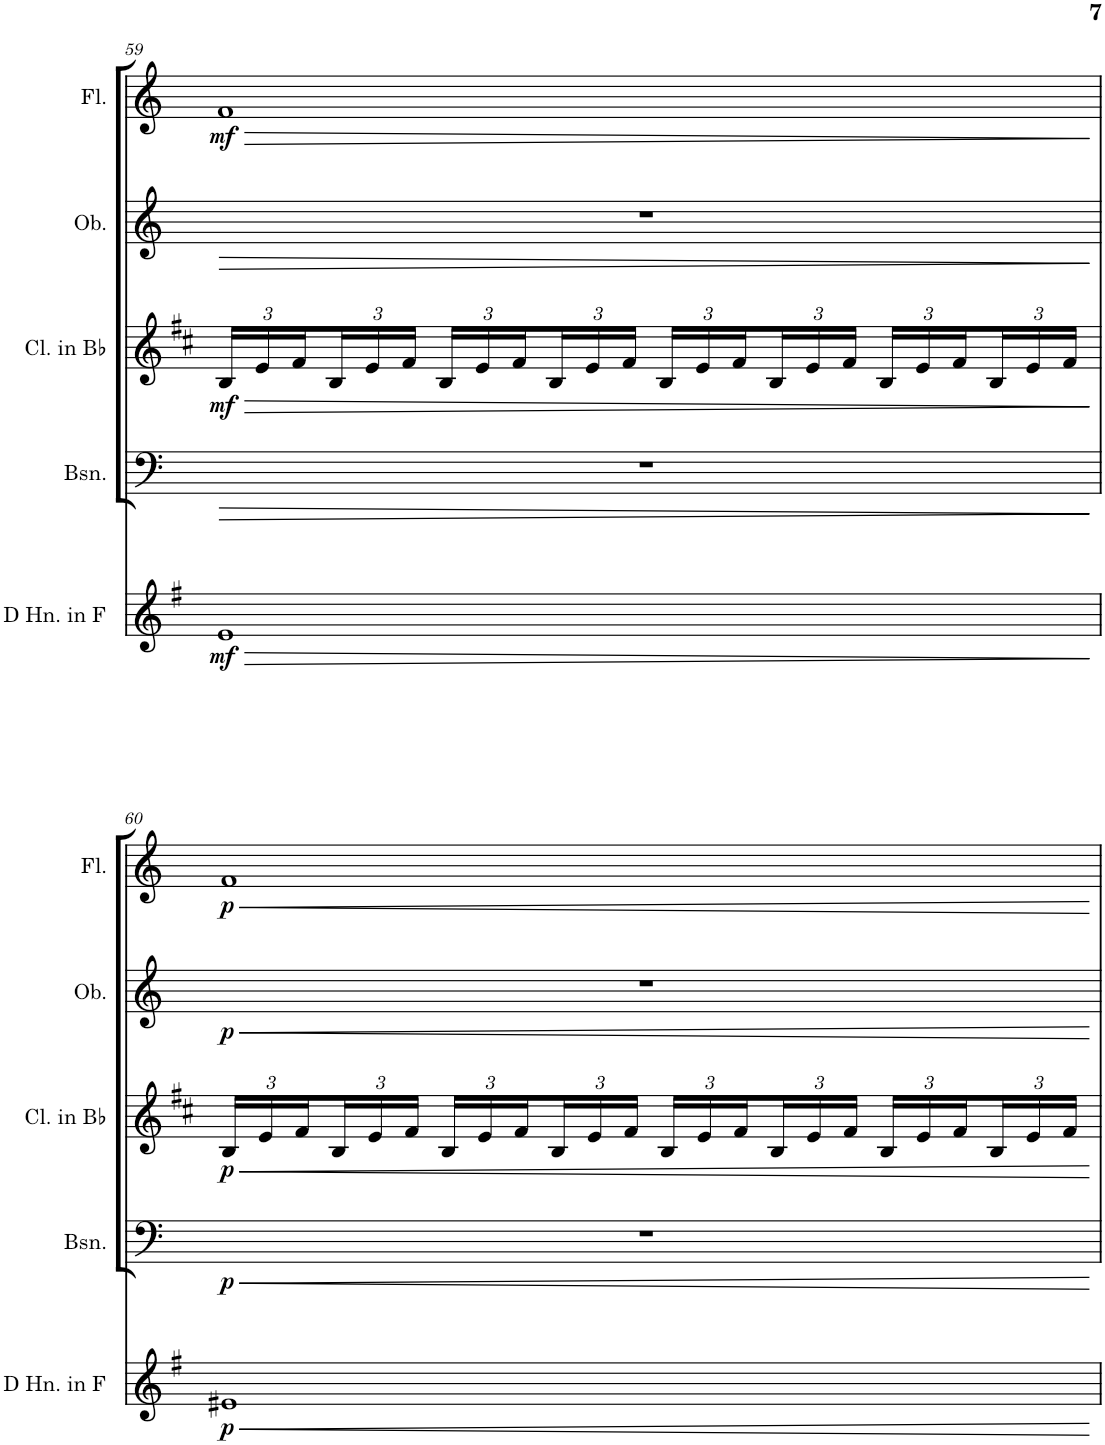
**kern	**dynam	**kern	**dynam	**kern	**dynam	**kern	**dynam	**kern	**dynam
*part5	*part5	*part4	*part4	*part3	*part3	*part2	*part2	*part1	*part1
*staff5	*staff5	*staff4	*staff4	*staff3	*staff3	*staff2	*staff2	*staff1	*staff1
*I"Horn in F	*	*I"Bassoon	*	*I"Clarinet in Bb	*	*I"Oboe	*	*I"Flute	*
*	*	*I'Bsn.	*	*I'Cl. in Bb	*	*I'Ob.	*	*I'Fl.	*
!!LO:PB:g=z
*clefG2	*	*clefF4	*	*clefG2	*	*clefG2	*	*clefG2	*
*Trd4c7	*	*	*	*Trd1c2	*	*	*	*	*
*k[f#]	*	*k[]	*	*k[f#c#]	*	*k[]	*	*k[]	*
*M4/4	*	*M4/4	*	*M4/4	*	*M4/4	*	*M4/4	*
=59	=59	=59	=59	=59	=59	=59	=59	=59	=59
!	!LO:HP:b	!	!LO:HP:b	!	!	!	!	!	!
*	*	*	*	*Xbrackettup	*	*	*	*	*
!	!LO:DY:n=1:b	!	!	!	!LO:HP:b	!	!LO:HP:b	!	!LO:HP:b
!	!	!	!	!	!LO:DY:n=1:b	!	!	!	!LO:DY:n=1:b
1e	> mf	1r	>	24B/LL	> mf	1r	>	1f	> mf
.	.	.	.	24e/	.	.	.	.	.
.	.	.	.	24f#/	.	.	.	.	.
.	.	.	.	24B/	.	.	.	.	.
.	.	.	.	24e/	.	.	.	.	.
.	.	.	.	24f#/JJ	.	.	.	.	.
.	.	.	.	24B/LL	.	.	.	.	.
.	.	.	.	24e/	.	.	.	.	.
.	.	.	.	24f#/	.	.	.	.	.
.	.	.	.	24B/	.	.	.	.	.
.	.	.	.	24e/	.	.	.	.	.
.	.	.	.	24f#/JJ	.	.	.	.	.
.	.	.	.	24B/LL	.	.	.	.	.
.	.	.	.	24e/	.	.	.	.	.
.	.	.	.	24f#/	.	.	.	.	.
.	.	.	.	24B/	.	.	.	.	.
.	.	.	.	24e/	.	.	.	.	.
.	.	.	.	24f#/JJ	.	.	.	.	.
.	.	.	.	24B/LL	.	.	.	.	.
.	.	.	.	24e/	.	.	.	.	.
.	.	.	.	24f#/	.	.	.	.	.
.	.	.	.	24B/	.	.	.	.	.
.	.	.	.	24e/	.	.	.	.	.
.	.	.	.	24f#/JJ	.	.	.	.	.
.	]	.	]	.	]	.	]	.	]
!!LO:LB:g=z
=60	=60	=60	=60	=60	=60	=60	=60	=60	=60
!	!LO:HP:b	!	!LO:HP:b	!	!LO:HP:b	!	!LO:HP:b	!	!LO:HP:b
!	!LO:DY:n=1:b	!	!LO:DY:n=1:b	!	!LO:DY:n=1:b	!	!LO:DY:n=1:b	!	!LO:DY:n=1:b
1e#X	< p	1r	< p	24B/LL	< p	1r	< p	1f	< p
.	.	.	.	24e/	.	.	.	.	.
.	.	.	.	24f#/	.	.	.	.	.
.	.	.	.	24B/	.	.	.	.	.
.	.	.	.	24e/	.	.	.	.	.
.	.	.	.	24f#/JJ	.	.	.	.	.
.	.	.	.	24B/LL	.	.	.	.	.
.	.	.	.	24e/	.	.	.	.	.
.	.	.	.	24f#/	.	.	.	.	.
.	.	.	.	24B/	.	.	.	.	.
.	.	.	.	24e/	.	.	.	.	.
.	.	.	.	24f#/JJ	.	.	.	.	.
.	.	.	.	24B/LL	.	.	.	.	.
.	.	.	.	24e/	.	.	.	.	.
.	.	.	.	24f#/	.	.	.	.	.
.	.	.	.	24B/	.	.	.	.	.
.	.	.	.	24e/	.	.	.	.	.
.	.	.	.	24f#/JJ	.	.	.	.	.
.	.	.	.	24B/LL	.	.	.	.	.
.	.	.	.	24e/	.	.	.	.	.
.	.	.	.	24f#/	.	.	.	.	.
.	.	.	.	24B/	.	.	.	.	.
.	.	.	.	24e/	.	.	.	.	.
.	.	.	.	24f#/JJ	.	.	.	.	.
.	[	.	[	.	[	.	[	.	[
=	=	=	=	=	=	=	=	=	=
*-	*-	*-	*-	*-	*-	*-	*-	*-	*-
